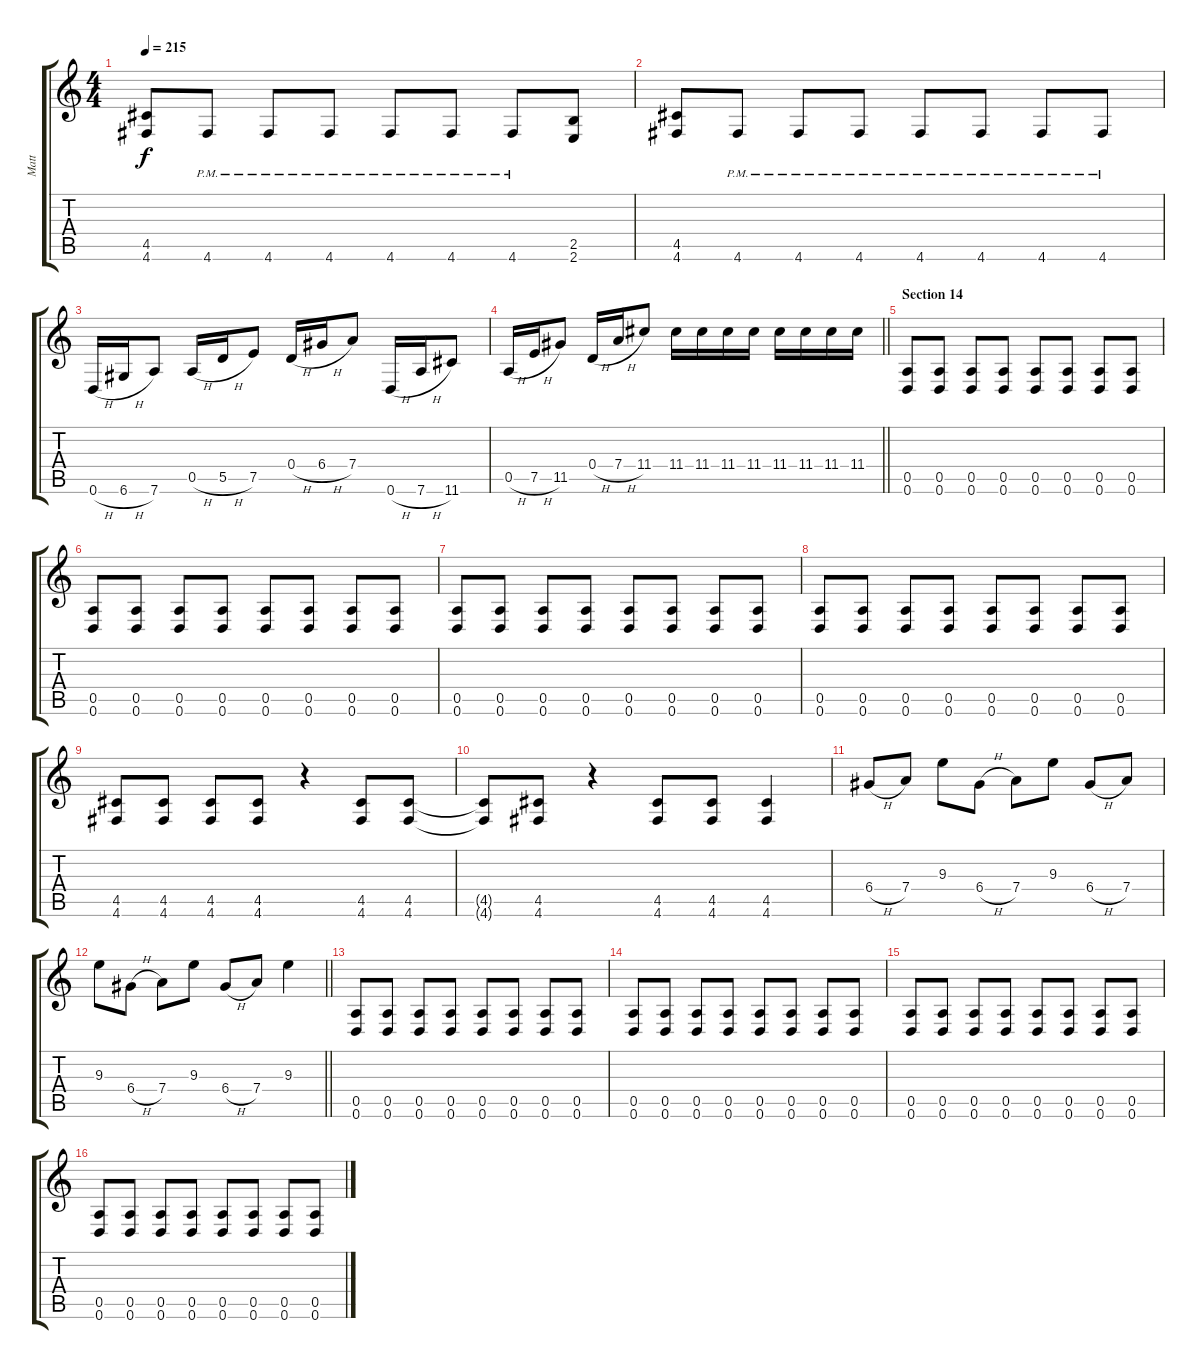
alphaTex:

\track ("Matt" "Matt") {instrument distortionguitar}
\staff {score tabs}
\tuning (E4 B3 G3 D3 A2 D2) {hide}
\ts (4 4)
\tempo 215
\clef g2
\ks c
(4.5 4.6).8{dy f} 4.6{pm}.8 4.6{pm}.8 4.6{pm}.8 4.6{pm}.8 4.6{pm}.8 4.6{pm}.8 (2.5 2.6).8 |
(4.5 4.6).8 4.6{pm}.8 4.6{pm}.8 4.6{pm}.8 4.6{pm}.8 4.6{pm}.8 4.6{pm}.8 4.6{pm}.8 |
0.6{h}.16 6.6{h}.16 7.6.8 0.5{h}.16 5.5{h}.16 7.5.8 0.4{h}.16 6.4{h}.16 7.4.8 0.6{h}.16 7.6{h}.16 11.6.8 |
\barLineRight lightlight
0.5{h}.16 7.5{h}.16 11.5.8 0.4{h}.16 7.4{h}.16 11.4.8 11.4.16 11.4.16 11.4.16 11.4.16 11.4.16 11.4.16 11.4.16 11.4.16 |
\section ("" "Section 14")
(0.5 0.6).8 (0.5 0.6).8 (0.5 0.6).8 (0.5 0.6).8 (0.5 0.6).8 (0.5 0.6).8 (0.5 0.6).8 (0.5 0.6).8 |
(0.5 0.6).8 (0.5 0.6).8 (0.5 0.6).8 (0.5 0.6).8 (0.5 0.6).8 (0.5 0.6).8 (0.5 0.6).8 (0.5 0.6).8 |
(0.5 0.6).8 (0.5 0.6).8 (0.5 0.6).8 (0.5 0.6).8 (0.5 0.6).8 (0.5 0.6).8 (0.5 0.6).8 (0.5 0.6).8 |
(0.5 0.6).8 (0.5 0.6).8 (0.5 0.6).8 (0.5 0.6).8 (0.5 0.6).8 (0.5 0.6).8 (0.5 0.6).8 (0.5 0.6).8 |
(4.5 4.6).8 (4.5 4.6).8 (4.5 4.6).8 (4.5 4.6).8 r.4 (4.5 4.6).8 (4.5 4.6).8 |
(4.5{t} 4.6{t}).8 (4.5 4.6).8 r.4 (4.5 4.6).8 (4.5 4.6).8 (4.5 4.6).4 |
6.4{h}.8 7.4.8 9.3.8 6.4{h}.8 7.4.8 9.3.8 6.4{h}.8 7.4.8 |
\barLineRight lightlight
9.3.8 6.4{h}.8 7.4.8 9.3.8 6.4{h}.8 7.4.8 9.3.4 |
(0.5 0.6).8 (0.5 0.6).8 (0.5 0.6).8 (0.5 0.6).8 (0.5 0.6).8 (0.5 0.6).8 (0.5 0.6).8 (0.5 0.6).8 |
(0.5 0.6).8 (0.5 0.6).8 (0.5 0.6).8 (0.5 0.6).8 (0.5 0.6).8 (0.5 0.6).8 (0.5 0.6).8 (0.5 0.6).8 |
(0.5 0.6).8 (0.5 0.6).8 (0.5 0.6).8 (0.5 0.6).8 (0.5 0.6).8 (0.5 0.6).8 (0.5 0.6).8 (0.5 0.6).8 |
(0.5 0.6).8 (0.5 0.6).8 (0.5 0.6).8 (0.5 0.6).8 (0.5 0.6).8 (0.5 0.6).8 (0.5 0.6).8 (0.5 0.6).8
